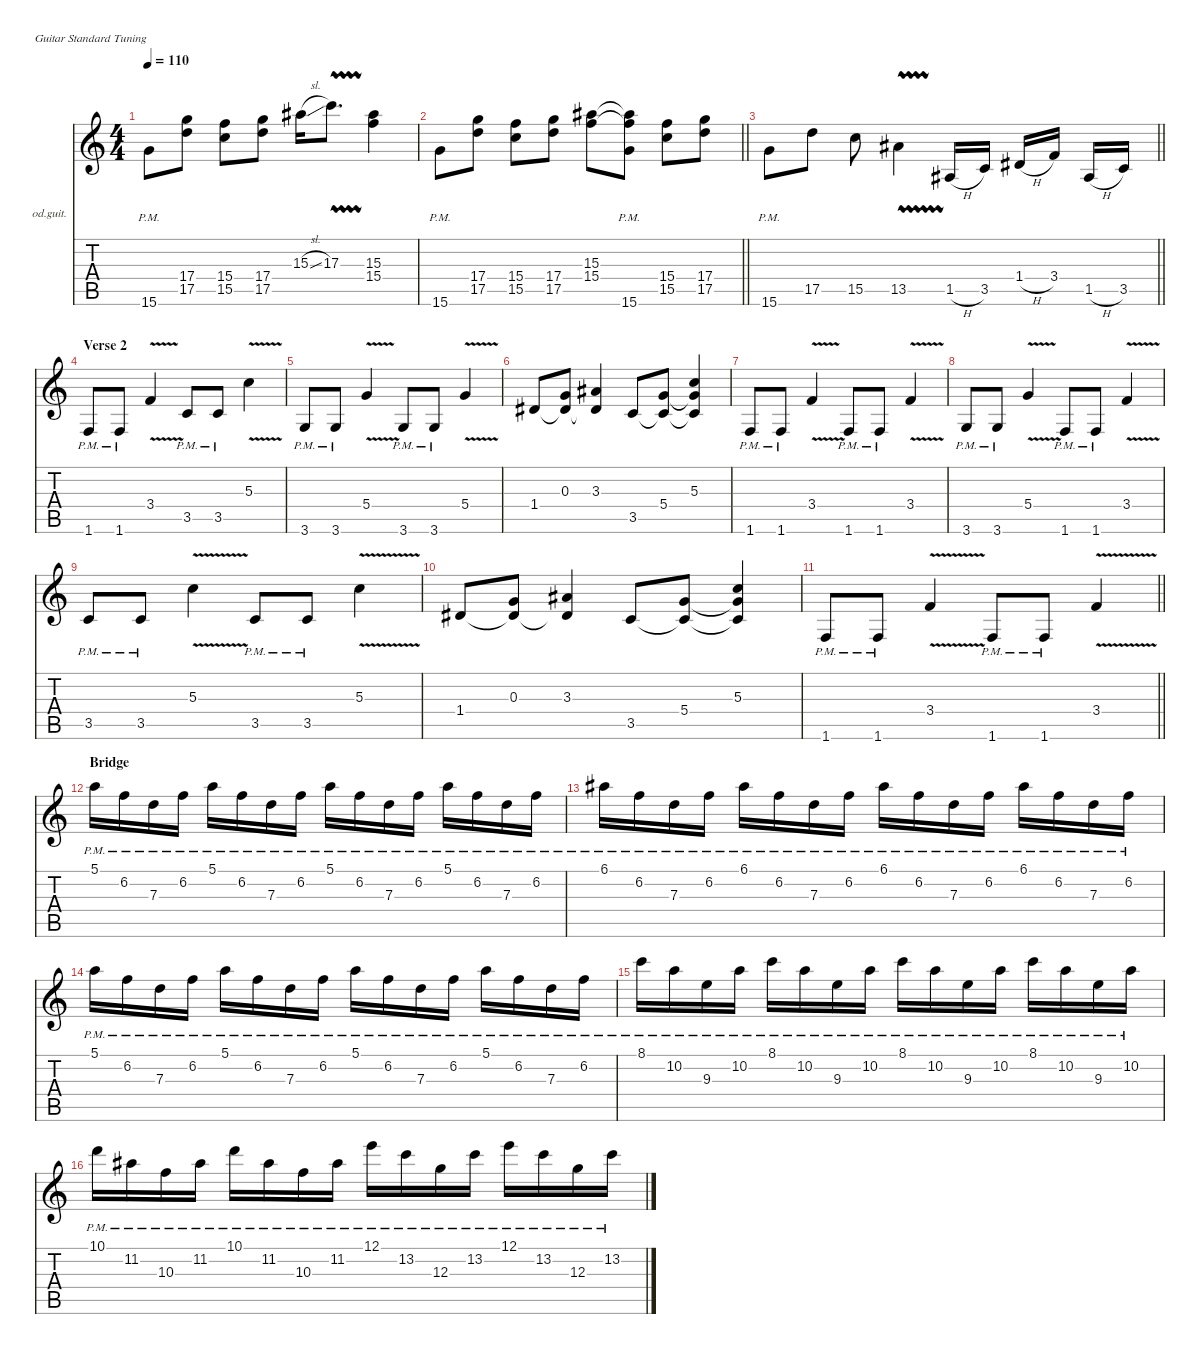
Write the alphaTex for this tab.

\defaultSystemsLayout 4
\hideDynamics
\bracketExtendMode nobrackets
\firstSystemTrackNameOrientation horizontal
\otherSystemsTrackNameOrientation horizontal
\track ("Gitar 1" "od.guit.") {instrument overdrivenguitar}
\staff {score tabs}
\tuning (E4 B3 G3 D3 A2 E2)
\ts (4 4)
\tempo 110
\clef g2
\ks c
15.6{pm}.8{dy f beam Down} (17.4 17.5).8{beam Down} (15.4 15.5).8{beam Down} (17.4 17.5).8{beam Down} 15.3{sl acc #}.16{beam Down} 17.3{vw}.8{d beam Down} (15.3{acc #} 15.4).4{beam Down} |
\barLineRight lightlight
15.6{pm}.8{beam Down} (17.4 17.5).8{beam Down} (15.4 15.5).8{beam Down} (17.4 17.5).8{beam Down} (15.3{acc #} 15.4).8{beam Down} (15.6{pm} 15.3{t acc #} 15.4{t}).8{beam Down} (15.4 15.5).8{beam Down} (17.4 17.5).8{beam Down} |
\barLineRight lightlight
15.6{pm}.8{beam Down} 17.5.8{beam Down} 15.5.8{beam Down} 13.5{vw acc #}.4{beam Down} 1.5{h acc #}.16{beam Up} 3.5.16{beam Up} 1.4{h acc #}.16{beam Up} 3.4.16{beam Up beam split} 1.5{h acc #}.16{beam Up} 3.5.16{beam Up} |
\section ("" "Verse 2")
1.6{pm}.8{beam Up} 1.6{pm}.8{beam Up} 3.4{v}.4{beam Up} 3.5{pm}.8{beam Up} 3.5{pm}.8{beam Up} 5.3{v}.4{beam Down} |
3.6{pm}.8{beam Up} 3.6{pm}.8{beam Up} 5.4{v}.4{beam Up} 3.6{pm}.8{beam Up} 3.6{pm}.8{beam Up} 5.4{v}.4{beam Up} |
1.4{acc #}.8{beam Up} (0.3 1.4{t acc #}).8{beam Up} (3.3{acc #} 1.4{t acc #}).4{beam Up} 3.5.8{beam Up} (5.4 3.5{t}).8{beam Up} (5.3 5.4{t} 3.5{t}).4{beam Up} |
1.6{pm}.8{beam Up} 1.6{pm}.8{beam Up} 3.4{v}.4{beam Up} 1.6{pm}.8{beam Up} 1.6{pm}.8{beam Up} 3.4{v}.4{beam Up} |
3.6{pm}.8{beam Up} 3.6{pm}.8{beam Up} 5.4{v}.4{beam Up} 1.6{pm}.8{beam Up} 1.6{pm}.8{beam Up} 3.4{v}.4{beam Up} |
3.5{pm}.8{beam Up} 3.5{pm}.8{beam Up} 5.3{v}.4{beam Down} 3.5{pm}.8{beam Up} 3.5{pm}.8{beam Up} 5.3{v}.4{beam Down} |
1.4{acc #}.8{beam Up} (0.3 1.4{t acc #}).8{beam Up} (3.3{acc #} 1.4{t acc #}).4{beam Up} 3.5.8{beam Up} (5.4 3.5{t}).8{beam Up} (5.3 5.4{t} 3.5{t}).4{beam Up} |
\barLineRight lightlight
1.6{pm}.8{beam Up} 1.6{pm}.8{beam Up} 3.4{v}.4{beam Up} 1.6{pm}.8{beam Up} 1.6{pm}.8{beam Up} 3.4{v}.4{beam Up} |
\section ("" "Bridge")
5.1{pm}.16{beam Down} 6.2{pm}.16{beam Down} 7.3{pm}.16{beam Down} 6.2{pm}.16{beam Down} 5.1{pm}.16{beam Down} 6.2{pm}.16{beam Down} 7.3{pm}.16{beam Down} 6.2{pm}.16{beam Down} 5.1{pm}.16{beam Down} 6.2{pm}.16{beam Down} 7.3{pm}.16{beam Down} 6.2{pm}.16{beam Down} 5.1{pm}.16{beam Down} 6.2{pm}.16{beam Down} 7.3{pm}.16{beam Down} 6.2{pm}.16{beam Down} |
6.1{pm acc #}.16{beam Down} 6.2{pm}.16{beam Down} 7.3{pm}.16{beam Down} 6.2{pm}.16{beam Down} 6.1{pm acc #}.16{beam Down} 6.2{pm}.16{beam Down} 7.3{pm}.16{beam Down} 6.2{pm}.16{beam Down} 6.1{pm acc #}.16{beam Down} 6.2{pm}.16{beam Down} 7.3{pm}.16{beam Down} 6.2{pm}.16{beam Down} 6.1{pm acc #}.16{beam Down} 6.2{pm}.16{beam Down} 7.3{pm}.16{beam Down} 6.2{pm}.16{beam Down} |
5.1{pm}.16{beam Down} 6.2{pm}.16{beam Down} 7.3{pm}.16{beam Down} 6.2{pm}.16{beam Down} 5.1{pm}.16{beam Down} 6.2{pm}.16{beam Down} 7.3{pm}.16{beam Down} 6.2{pm}.16{beam Down} 5.1{pm}.16{beam Down} 6.2{pm}.16{beam Down} 7.3{pm}.16{beam Down} 6.2{pm}.16{beam Down} 5.1{pm}.16{beam Down} 6.2{pm}.16{beam Down} 7.3{pm}.16{beam Down} 6.2{pm}.16{beam Down} |
8.1{pm}.16{beam Down} 10.2{pm}.16{beam Down} 9.3{pm}.16{beam Down} 10.2{pm}.16{beam Down} 8.1{pm}.16{beam Down} 10.2{pm}.16{beam Down} 9.3{pm}.16{beam Down} 10.2{pm}.16{beam Down} 8.1{pm}.16{beam Down} 10.2{pm}.16{beam Down} 9.3{pm}.16{beam Down} 10.2{pm}.16{beam Down} 8.1{pm}.16{beam Down} 10.2{pm}.16{beam Down} 9.3{pm}.16{beam Down} 10.2{pm}.16{beam Down} |
10.1{pm}.16{beam Down} 11.2{pm acc #}.16{beam Down} 10.3{pm}.16{beam Down} 11.2{pm acc #}.16{beam Down} 10.1{pm}.16{beam Down} 11.2{pm acc #}.16{beam Down} 10.3{pm}.16{beam Down} 11.2{pm acc #}.16{beam Down} 12.1{pm}.16{beam Down} 13.2{pm}.16{beam Down} 12.3{pm}.16{beam Down} 13.2{pm}.16{beam Down} 12.1{pm}.16{beam Down} 13.2{pm}.16{beam Down} 12.3{pm}.16{beam Down} 13.2{pm}.16{beam Down}
